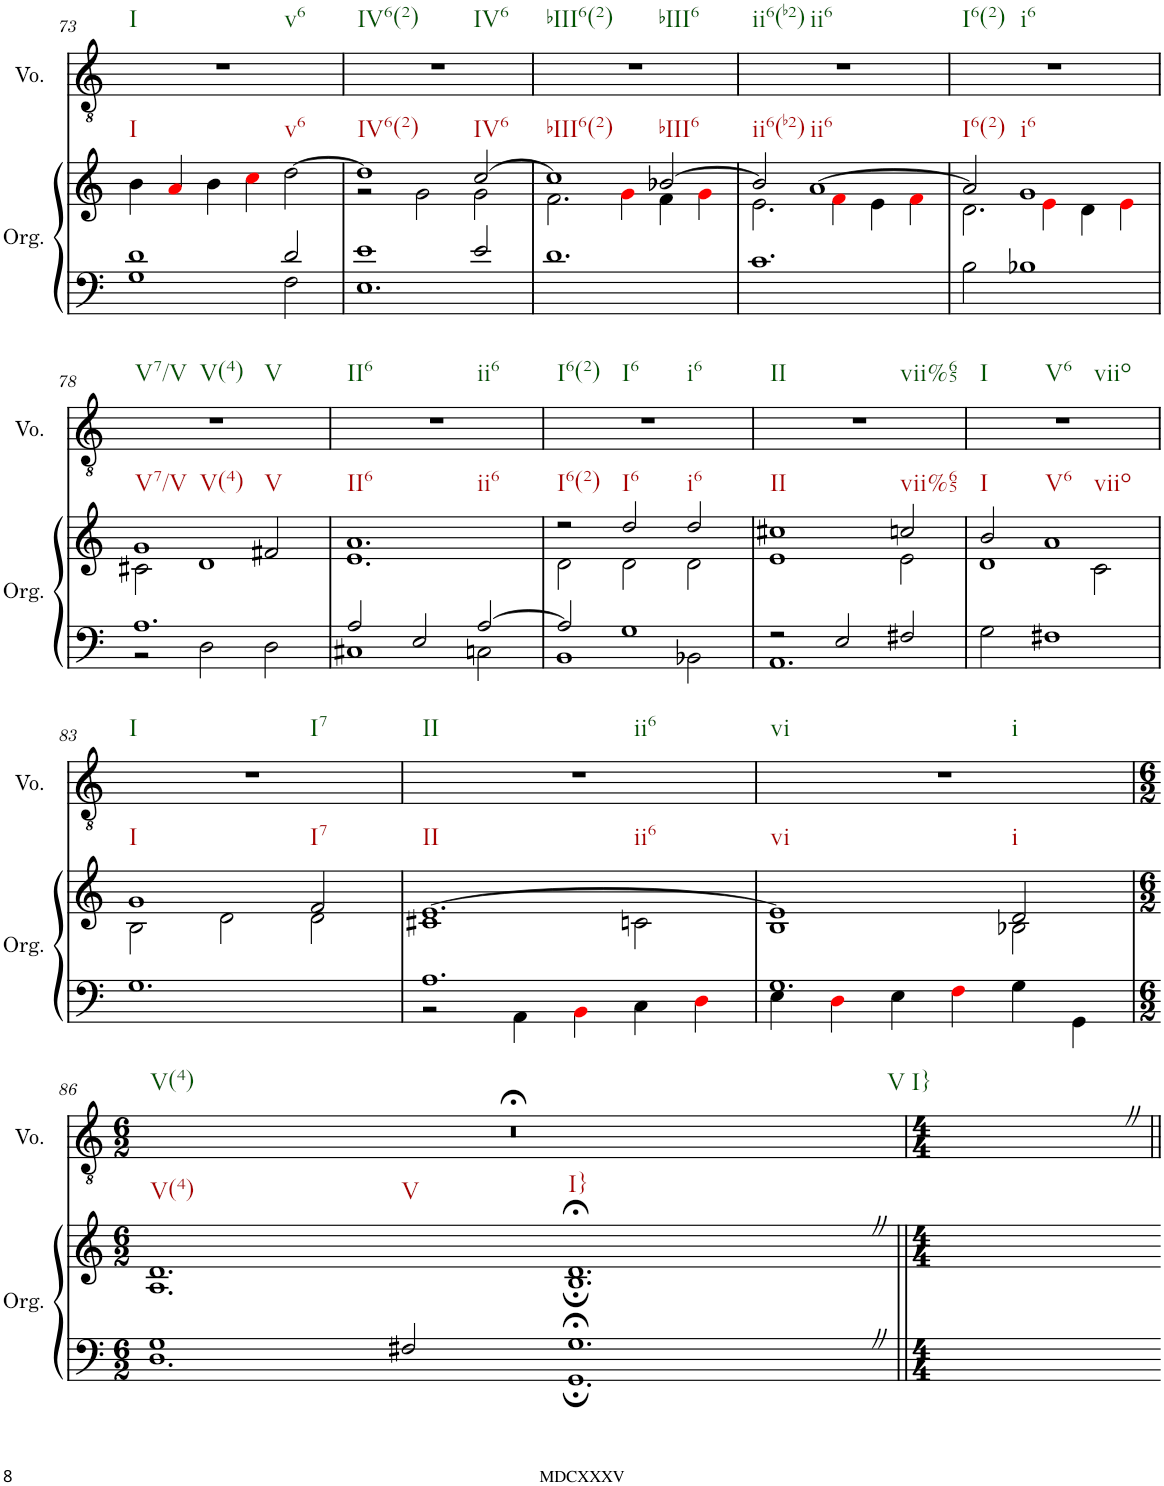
**kern	**kern	**kern
*part2	*part2	*part1
*staff3	*staff2	*staff1
*I"Organ	*	*I"Voice
*I'Org.	*	*I'Vo.
!!LO:PB:g=z
*clefF4	*clefG2	*clefGv2
*k[]	*k[]	*k[]
*M3/2	*M3/2	*M3/2
=73	=73	=73
*^	*	*
!	!	!	!LO:TX:b:t=I
!	!	!	!LO:TX:b:t=v6
!	!	!LO:TX:b:t=I	!
1d	1G	4b\	1.r
.	.	4ai/	.
.	.	4b\	.
.	.	4cci\	.
!	!	!LO:TX:b:t=v6	!
2d/	2F\	[2dd\	.
=74	=74	=74	=74
*	*	*^	*
!	!	!	!	!LO:TX:b:t=IV6(2)
!	!	!	!	!LO:TX:b:t=IV6
!	!	!LO:TX:b:t=IV6(2)	!	!
1e	1.E	1dd]	2r	1.r
.	.	.	2g\	.
!	!	!LO:TX:b:t=IV6	!	!
2e/	.	[2cc/	2g\	.
*v	*v	*	*	*
=75	=75	=75	=75
!	!	!	!LO:TX:b:t=bIII6(2)
!	!	!	!LO:TX:b:t=bIII6
!	!LO:TX:b:t=bIII6(2)	!	!
1.d	1cc]	2.f\	1.r
.	.	4gi\	.
!	!LO:TX:b:t=bIII6	!	!
.	[2b-X/	4f\	.
.	.	4gi\	.
=76	=76	=76	=76
!	!	!	!LO:TX:b:t=ii6(b2)
!	!	!	!LO:TX:b:t=ii6
!	!LO:TX:b:t=ii6(b2)	!	!
1.c	2b-/]	2.e\	1.r
!	!LO:TX:b:t=ii6	!	!
.	[1a	.	.
.	.	4fi\	.
.	.	4e\	.
.	.	4fi\	.
=77	=77	=77	=77
!	!	!	!LO:TX:b:t=I6(2)
!	!	!	!LO:TX:b:t=i6
!	!LO:TX:b:t=I6(2)	!	!
2B\	2a/]	2.d\	1.r
!	!LO:TX:b:t=i6	!	!
1B-X	1g	.	.
.	.	4ei\	.
.	.	4d\	.
.	.	4ei\	.
!!LO:LB:g=z
=78	=78	=78	=78
*^	*	*	*
!	!	!	!	!LO:TX:b:t=V7/V
!	!	!	!	!LO:TX:b:t=V(4)
!	!	!	!	!LO:TX:b:t=V
!	!	!LO:TX:b:t=V7/V	!	!
!	!	!LO:TX:b:t=V(4)	!	!
1.A	2r	1g	2c#X\	1.r
.	2D\	.	1d	.
!	!	!LO:TX:b:t=V	!	!
.	2D\	2f#X/	.	.
=79	=79	=79	=79	=79
!	!	!	!	!LO:TX:b:t=II6
!	!	!	!	!LO:TX:b:t=ii6
!	!	!LO:TX:b:t=II6	!	!
!	!	!LO:TX:b:t=ii6	!	!
2A/	1C#X	1.a	1.e	1.r
2E/	.	.	.	.
[2A/	2Cn\	.	.	.
=80	=80	=80	=80	=80
!	!	!	!	!LO:TX:b:t=I6(2)
!	!	!	!	!LO:TX:b:t=I6
!	!	!	!	!LO:TX:b:t=i6
!	!	!LO:TX:b:t=I6(2)	!	!
2A/]	1BB	2r	2d\	1.r
!	!	!LO:TX:b:t=I6	!	!
1G	.	2dd/	2d\	.
!	!	!LO:TX:b:t=i6	!	!
.	2BB-X\	2dd/	2d\	.
=81	=81	=81	=81	=81
!	!	!	!	!LO:TX:b:t=II
!	!	!	!	!LO:TX:b:t=vii%65
!	!	!LO:TX:b:t=II	!	!
2r	1.AA	1cc#X	1e	1.r
2E/	.	.	.	.
!	!	!LO:TX:b:t=vii%65	!	!
2F#X/	.	2ccn/	2e\	.
*v	*v	*	*	*
=82	=82	=82	=82
!	!	!	!LO:TX:b:t=I
!	!	!	!LO:TX:b:t=V6
!	!	!	!LO:TX:b:t=viio
!	!LO:TX:b:t=I	!	!
2G\	2b/	1d	1.r
!	!LO:TX:b:t=V6	!	!
!	!LO:TX:b:t=viio	!	!
1F#X	1a	.	.
.	.	2c\	.
!!LO:LB:g=z
=83	=83	=83	=83
!	!	!	!LO:TX:b:t=I
!	!	!	!LO:TX:b:t=I7
!	!LO:TX:b:t=I	!	!
1.G	1g	2B\	1.r
.	.	2d\	.
!	!LO:TX:b:t=I7	!	!
.	2f/	2d\	.
=84	=84	=84	=84
*^	*	*	*
!	!	!	!	!LO:TX:b:t=II
!	!	!	!	!LO:TX:b:t=ii6
!	!	!LO:TX:b:t=II	!	!
!	!	!LO:TX:b:t=ii6	!	!
1.A	2r	[1.e	1c#X	1.r
.	4AA\	.	.	.
.	4BBi\	.	.	.
.	4C\	.	2cn\	.
.	4Di\	.	.	.
=85	=85	=85	=85	=85
!	!	!	!	!LO:TX:b:t=vi
!	!	!	!	!LO:TX:b:t=i
!	!	!LO:TX:b:t=vi	!	!
1.G	4E\	1e]	1B	1.r
.	4Di\	.	.	.
.	4E\	.	.	.
.	4Fi\	.	.	.
!	!	!LO:TX:b:t=i	!	!
.	4G\	2d/	2B-X\	.
.	4GG\	.	.	.
!!LO:LB:g=z
=86	=86	=86	=86	=86
*M6/2	*	*M6/2	*	*M6/2
!	!	!	!	!LO:TX:b:t=V(4)
!	!	!	!	!LO:TX:b:t=V
!	!	!	!	!LO:TX:b:t=I}
!	!	!LO:TX:b:t=V(4)	!	!
!	!	!LO:TX:b:t=V	!	!
1G	1.D	1.d	1.A	0.r;<
2F#X/	.	.	.	.
!	!	!LO:TX:b:t=I}	!	!
1.G;<Z	1.GG;	1.d;<Z	1.B;	.
*v	*v	*	*	*
*	*v	*v	*
=	=	=
*-	*-	*-
